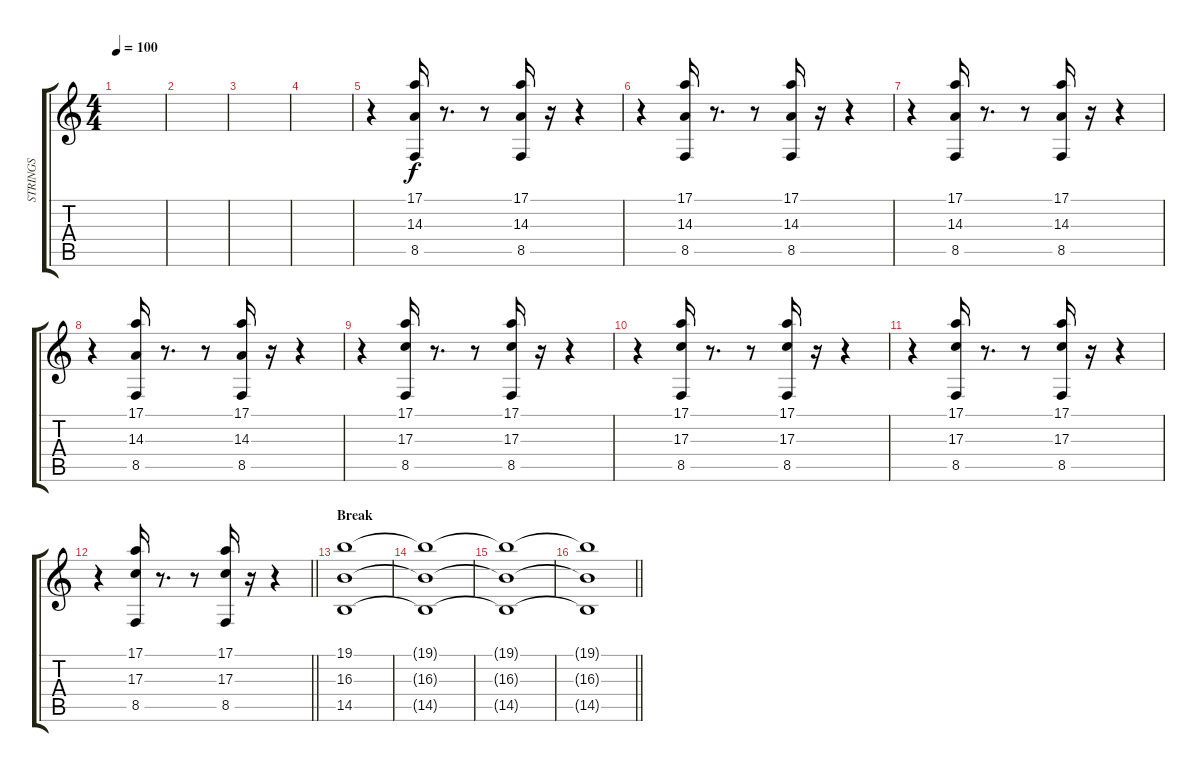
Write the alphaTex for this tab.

\track ("STRINGS" "STRINGS") {instrument stringensemble2}
\staff {score tabs}
\tuning (E4 B3 G3 D3 A2 E2) {hide}
\ts (4 4)
\tempo 100
\clef g2
\ks c
|
|
|
|
r.4 (17.1 14.3 8.5).16 r.8{d} r.8 (17.1 14.3 8.5).16 r.16 r.4 |
r.4 (17.1 14.3 8.5).16 r.8{d} r.8 (17.1 14.3 8.5).16 r.16 r.4 |
r.4 (17.1 14.3 8.5).16 r.8{d} r.8 (17.1 14.3 8.5).16 r.16 r.4 |
r.4 (17.1 14.3 8.5).16 r.8{d} r.8 (17.1 14.3 8.5).16 r.16 r.4 |
r.4 (17.1 17.3 8.5).16 r.8{d} r.8 (17.1 17.3 8.5).16 r.16 r.4 |
r.4 (17.1 17.3 8.5).16 r.8{d} r.8 (17.1 17.3 8.5).16 r.16 r.4 |
r.4 (17.1 17.3 8.5).16 r.8{d} r.8 (17.1 17.3 8.5).16 r.16 r.4 |
\barLineRight lightlight
r.4 (17.1 17.3 8.5).16 r.8{d} r.8 (17.1 17.3 8.5).16 r.16 r.4 |
\section ("" "Break")
(19.1 16.3 14.5).1 |
(19.1{t} 16.3{t} 14.5{t}).1 |
(19.1{t} 16.3{t} 14.5{t}).1 |
\barLineRight lightlight
(19.1{t} 16.3{t} 14.5{t}).1
